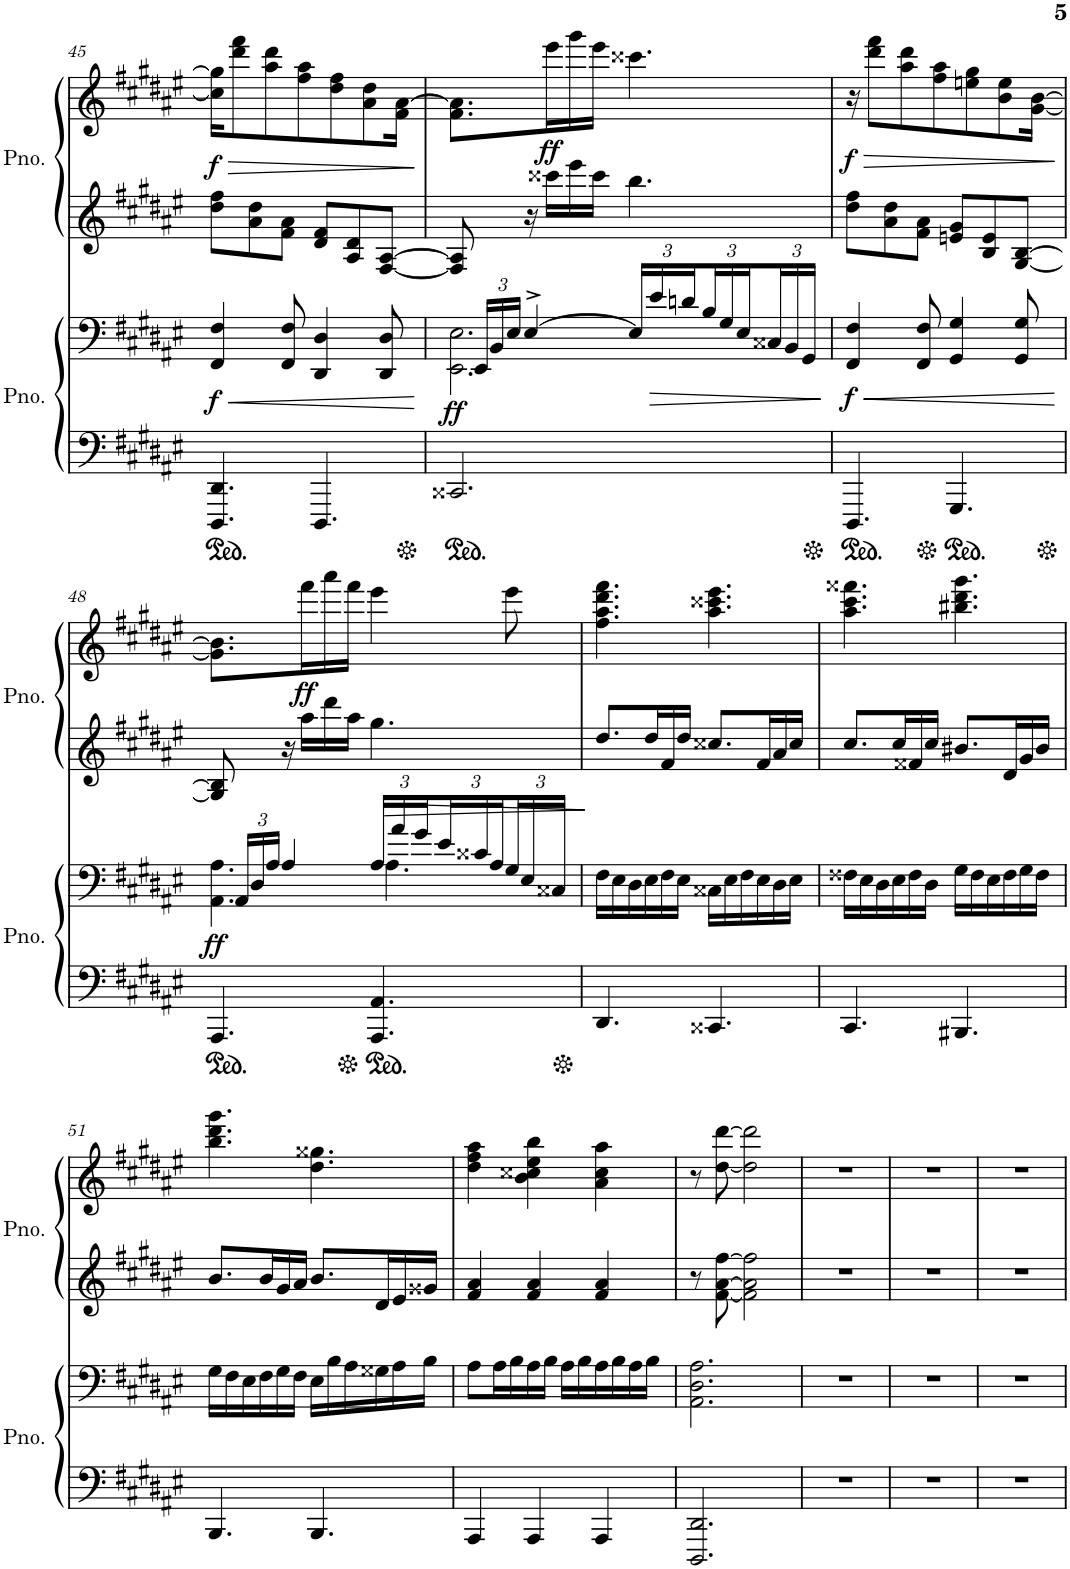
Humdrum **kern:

**kern	**kern	**dynam	**kern	**kern	**dynam
*part2	*part2	*part2	*part1	*part1	*part1
*staff4	*staff3	*staff3/4	*staff2	*staff1	*staff1/2
*I"Piano	*	*	*I"Piano	*	*
*I'Pno.	*	*	*I'Pno.	*	*
!!LO:PB:g=z
*clefF4	*clefF4	*	*clefG2	*clefG2	*
*k[f#c#g#d#a#e#]	*k[f#c#g#d#a#e#]	*	*k[f#c#g#d#a#e#]	*k[f#c#g#d#a#e#]	*
*M6/8	*M6/8	*	*M6/8	*M6/8	*
=45	=45	=45	=45	=45	=45
!	!	!LO:HP:b	!	!	!LO:HP:b
!	!	!LO:DY:n=1:b	!	!	!LO:DY:n=1:b
4.DDD#/ 4.DD#/	4FF#/ 4F#/	< f	8dd#\ 8ff#\L	16cc##\] 16gg#\]KL	> f
.	.	.	.	8ddd#\ 8fff#\	.
.	.	.	8a#\ 8dd#\	.	.
.	.	.	.	8aa#\ 8ddd#\	.
.	8FF#/ 8F#/	.	8f#\ 8a#\J	.	.
.	.	.	.	8ff#\ 8aa#\	.
4.DDD#/	4DD#/ 4D#/	.	8d#/ 8f#/L	.	.
.	.	.	.	8dd#\ 8ff#\	.
.	.	.	8A#/ 8d#/	.	.
.	.	.	.	8a#\ 8dd#\	.
.	8DD#/ 8D#/	.	[8F#/ [8A#/J	.	.
.	.	.	.	16f#\ [16a#\Jk	.
.	.	[	.	.	]
=46	=46	=46	=46	=46	=46
*	*Xbrackettup	*	*	*	*
*	*^	*	*	*	*
!	!	!	!LO:DY:b	!	!	!
2.CC##X/	24EE#/LL	2.EE#\ 2.E#\	ff	8F#/] 8A#/]	8.f#\ 8.a#\]L	.
.	24BB/	.	.	.	.	.
.	24E#/JJ	.	.	.	.	.
.	[4E#^/	.	.	16r	.	.
!	!	!	!	!	!	!LO:DY:b
.	.	.	.	16ccc##X\LL	16eee#\L	ff
.	.	.	.	16eee#\	16ggg#\	.
.	.	.	.	16ccc##\JJ	16eee#\JJ	.
.	24E#/LL]	.	.	4.bb\	4.ccc##X\	.
!	!	!	!LO:HP:b	!	!	!
.	24e#/	.	>	.	.	.
.	24dn/	.	.	.	.	.
.	24B/	.	.	.	.	.
.	24G#/	.	.	.	.	.
.	24E#/	.	.	.	.	.
.	24C##X/	.	.	.	.	.
.	24BB/	.	.	.	.	.
.	24GG#/JJ	.	.	.	.	.
*	*v	*v	*	*	*	*
.	.	]	.	.	.
=47	=47	=47	=47	=47	=47
!	!	!LO:HP:b	!	!	!LO:HP:b
!	!	!LO:DY:n=1:b	!	!	!LO:DY:n=1:b
4.DDD#/	4FF#/ 4F#/	< f	8dd#\ 8ff#\L	16r	> f
.	.	.	.	8ddd#\ 8fff#\L	.
.	.	.	8a#\ 8dd#\	.	.
.	.	.	.	8aa#\ 8ddd#\	.
.	8FF#/ 8F#/	.	8f#\ 8a#\J	.	.
.	.	.	.	8ff#\ 8aa#\	.
4.GGG#/	4GG#/ 4G#/	.	8en/ 8g#/L	.	.
.	.	.	.	8een\ 8gg#\	.
.	.	.	8B/ 8e/	.	.
.	.	.	.	8b\ 8ee\	.
.	8GG#/ 8G#/	.	[8G#/ [8B/J	.	.
.	.	.	.	[16g#\ [16b\Jk	.
.	.	[	.	.	]
!!LO:LB:g=z
=48	=48	=48	=48	=48	=48
*	*^	*	*	*	*
!	!	!	!LO:DY:b	!	!	!
4.AAA#/	24AA#/LL	4.AA#\ 4.A#\	ff	8G#/] 8B/]	8.g#\] 8.b\]L	.
.	24D#/	.	.	.	.	.
.	24A#/JJ	.	.	.	.	.
.	4A#/	.	.	16r	.	.
!	!	!	!	!	!	!LO:DY:b
.	.	.	.	16aa#\LL	16fff#\L	ff
.	.	.	.	16ddd#\	16aaa#\	.
.	.	.	.	16aa#\JJ	16fff#\JJ	.
!	!	!	!LO:HP:b	!	!	!
4.AAA#/ 4.AA#/	24A#/LL	4.A#\	>	4.gg#\	4eee#\	.
.	24a#/	.	.	.	.	.
.	24g#/	.	.	.	.	.
.	24e#/	.	.	.	.	.
.	24c##X/	.	.	.	.	.
.	24A#/	.	.	.	.	.
.	24G#/	.	.	.	8eee#\	.
.	24E#/	.	.	.	.	.
.	24C##X/JJ	.	.	.	.	.
*	*v	*v	*	*	*	*
.	.	]	.	.	.
=49	=49	=49	=49	=49	=49
4.DD#/	16F#\LL	.	8.dd#/L	4.ff#\ 4.aa#\ 4.ddd#\ 4.fff#\	.
.	16E#\	.	.	.	.
.	16D#\	.	.	.	.
.	16E#\	.	16dd#/L	.	.
.	16F#\	.	16f#/	.	.
.	16E#\JJ	.	16dd#/JJ	.	.
4.CC##X/	16C##X\LL	.	8.cc##X/L	4.aa#\ 4.ccc##X\ 4.eee#\	.
.	16E#\	.	.	.	.
.	16F#\	.	.	.	.
.	16E#\	.	16f#/L	.	.
.	16D#\	.	16a#/	.	.
.	16E#\JJ	.	16cc##/JJ	.	.
=50	=50	=50	=50	=50	=50
4.CC#/	16F##X\LL	.	8.cc#/L	4.aa#\ 4.ccc#\ 4.fff##X\	.
.	16E#\	.	.	.	.
.	16D#\	.	.	.	.
.	16E#\	.	16cc#/L	.	.
.	16F##\	.	16f##X/	.	.
.	16D#\JJ	.	16cc#/JJ	.	.
4.BBB#X/	16G#\LL	.	8.b#X/L	4.bb#X\ 4.ddd#\ 4.ggg#\	.
.	16F##\	.	.	.	.
.	16E#\	.	.	.	.
.	16F##\	.	16d#/L	.	.
.	16G#\	.	16g#/	.	.
.	16F##\JJ	.	16b#/JJ	.	.
!!LO:LB:g=z
=51	=51	=51	=51	=51	=51
4.BBB/	16G#\LL	.	8.b/L	4.bb\ 4.ddd#\ 4.ggg#\	.
.	16F#\	.	.	.	.
.	16E#\	.	.	.	.
.	16F#\	.	16b/L	.	.
.	16G#\	.	16g#/	.	.
.	16F#\JJ	.	16a#/JJ	.	.
4.BBB/	16E#\LL	.	8.b/L	4.dd#\ 4.gg##X\	.
.	16B\	.	.	.	.
.	16A#\	.	.	.	.
.	16G##X\	.	16d#/L	.	.
.	16A#\	.	16e#/	.	.
.	16B\JJ	.	16g##X/JJ	.	.
=52	=52	=52	=52	=52	=52
4AAA#/	8A#\L	.	4f#/ 4a#/	4dd#\ 4ff#\ 4aa#\	.
.	16A#\L	.	.	.	.
.	16B\	.	.	.	.
4AAA#/	16A#\	.	4f#/ 4a#/	4b\ 4cc##X\ 4ee#\ 4bb\	.
.	16B\JJ	.	.	.	.
.	16A#\LL	.	.	.	.
.	16B\	.	.	.	.
4AAA#/	16A#\	.	4f#/ 4a#/	4a#\ 4cc##\ 4aa#\	.
.	16B\	.	.	.	.
.	16A#\	.	.	.	.
.	16B\JJ	.	.	.	.
=53	=53	=53	=53	=53	=53
2.DDD#/ 2.DD#/	2.AA#\ 2.D#\ 2.A#\	.	8r	8r	.
.	.	.	[8f#\ [8a#\ [8ff#\	[8dd#\ [8ddd#\	.
.	.	.	2f#\] 2a#\] 2ff#\]	2dd#\] 2ddd#\]	.
=54	=54	=54	=54	=54	=54
2.r	2.r	.	2.r	2.r	.
=55	=55	=55	=55	=55	=55
2.r	2.r	.	2.r	2.r	.
=56	=56	=56	=56	=56	=56
2.r	2.r	.	2.r	2.r	.
=	=	=	=	=	=
*-	*-	*-	*-	*-	*-
